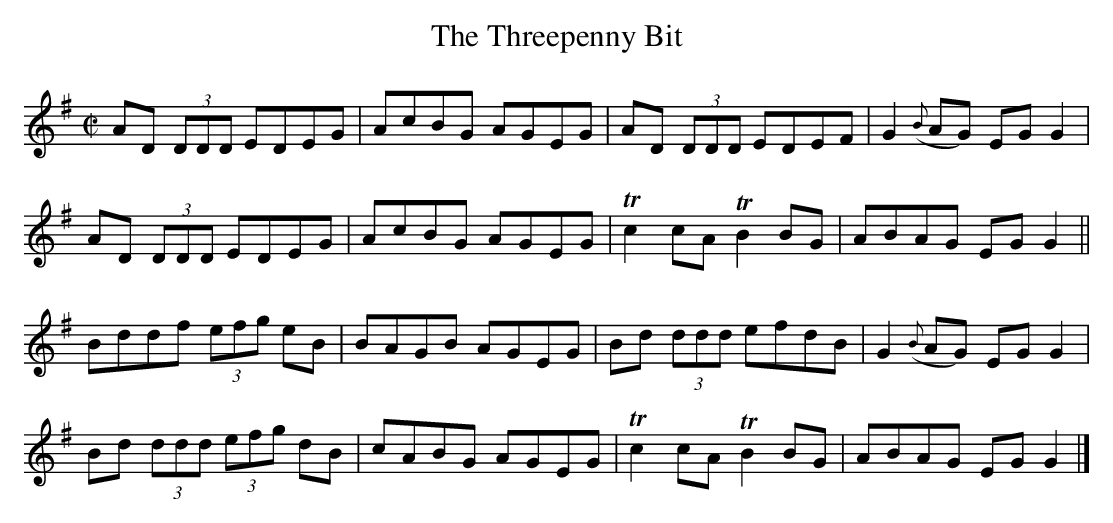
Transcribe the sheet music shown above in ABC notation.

X:1
T: The Threepenny Bit
M: C|
L: 1/8
K: G
AD (3DDD EDEG|AcBG AGEG|AD (3DDD EDEF|G2({B}AG) EGG2|
AD (3DDD EDEG|AcBG AGEG|Tc2cATB2BG|ABAG EGG2||
Bddf (3efg eB|BAGB AGEG|Bd (3ddd efdB|G2({B}AG) EGG2|
Bd (3ddd (3efg dB|cABG AGEG|Tc2cATB2BG|ABAG EGG2|]
